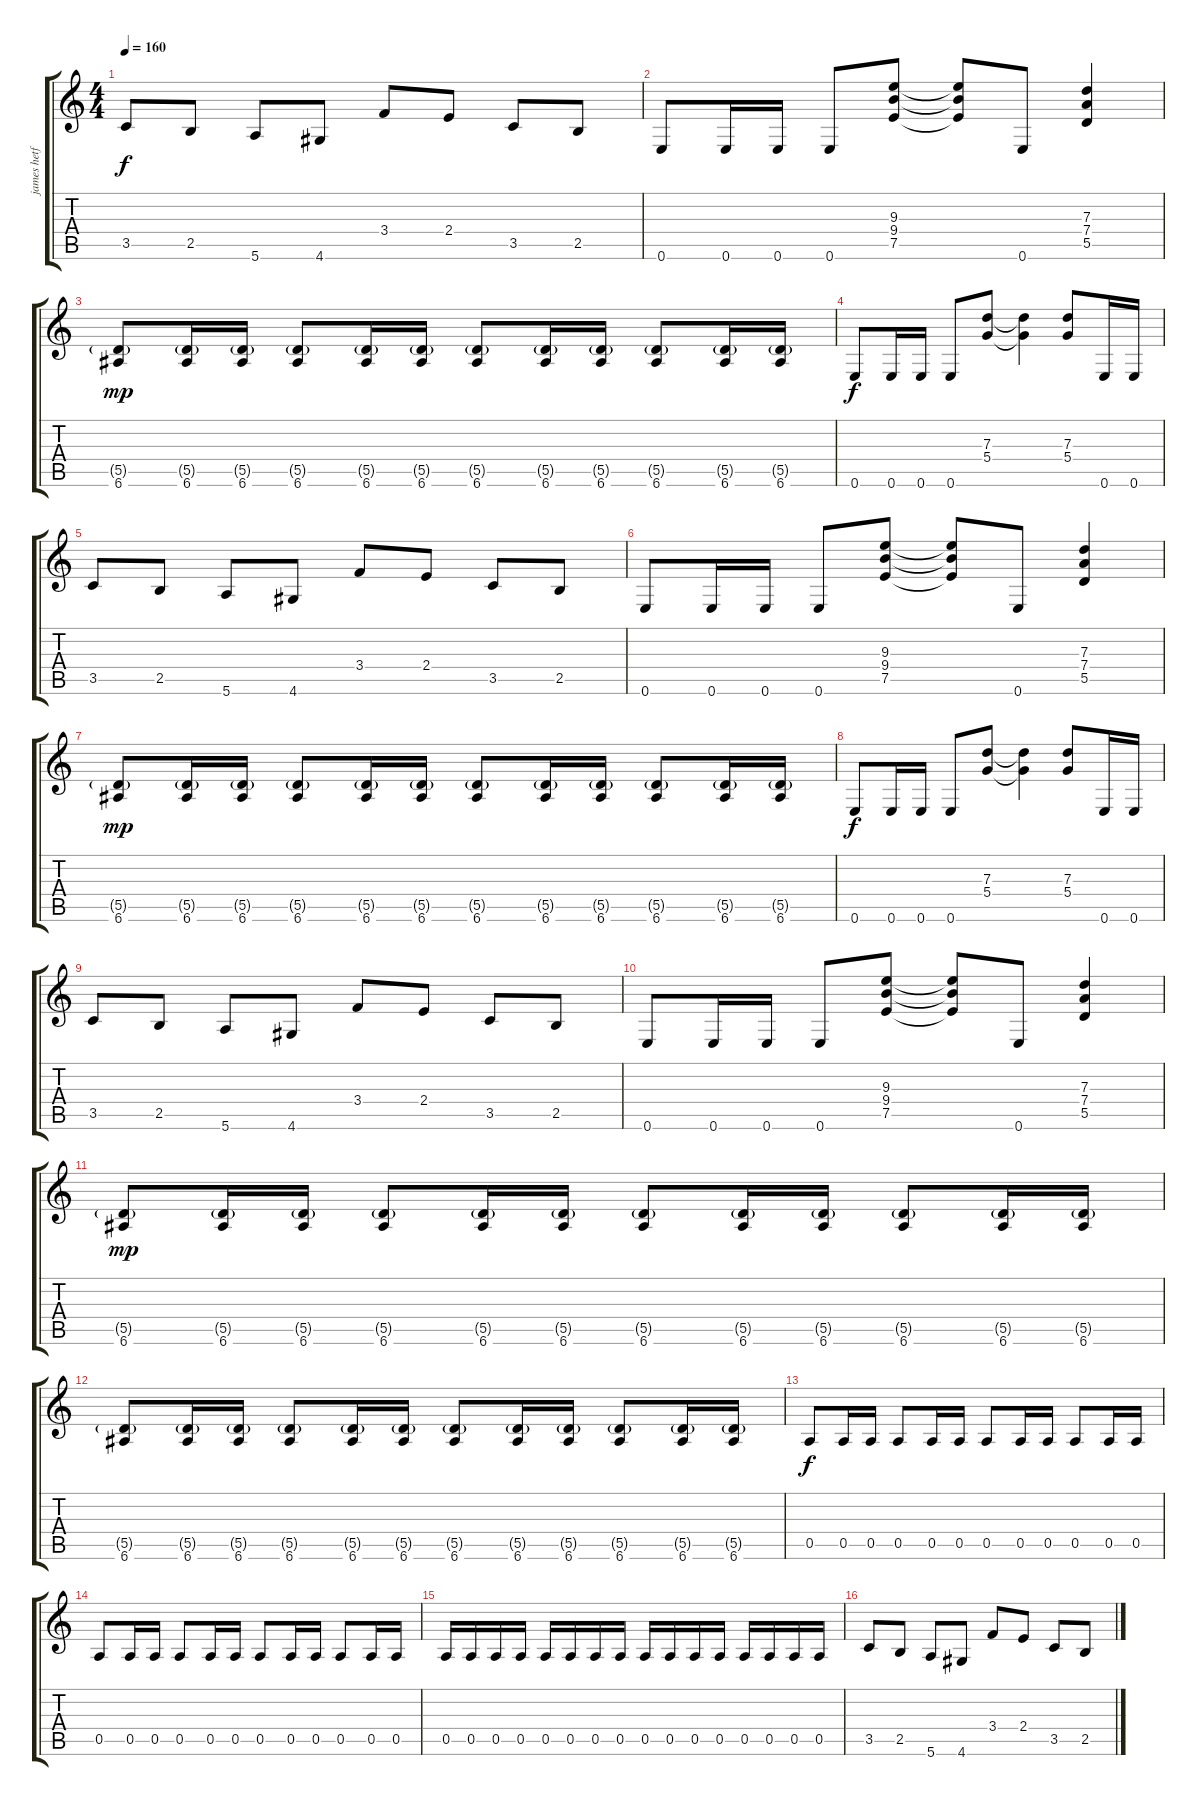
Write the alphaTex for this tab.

\track ("james hetfield" "james hetf") {instrument overdrivenguitar}
\staff {score tabs}
\tuning (E4 B3 G3 D3 A2 E2) {hide}
\ts (4 4)
\tempo 160
\clef g2
\ks c
3.5.8{dy f} 2.5.8 5.6.8 4.6.8 3.4.8 2.4.8 3.5.8 2.5.8 |
0.6.8 0.6.16 0.6.16 0.6.8 (9.3 9.4 7.5).8 (9.3{t} 9.4{t} 7.5{t}).8 0.6.8 (7.3 7.4 5.5).4 |
(5.5{g} 6.6).8{dy mp} (5.5{g} 6.6).16 (5.5{g} 6.6).16 (5.5{g} 6.6).8 (5.5{g} 6.6).16 (5.5{g} 6.6).16 (5.5{g} 6.6).8 (5.5{g} 6.6).16 (5.5{g} 6.6).16 (5.5{g} 6.6).8 (5.5{g} 6.6).16 (5.5{g} 6.6).16 |
0.6.8{dy f} 0.6.16 0.6.16 0.6.8 (7.3 5.4).8 (7.3{t} 5.4{t}).4 (7.3 5.4).8 0.6.16 0.6.16 |
3.5.8 2.5.8 5.6.8 4.6.8 3.4.8 2.4.8 3.5.8 2.5.8 |
0.6.8 0.6.16 0.6.16 0.6.8 (9.3 9.4 7.5).8 (9.3{t} 9.4{t} 7.5{t}).8 0.6.8 (7.3 7.4 5.5).4 |
(5.5{g} 6.6).8{dy mp} (5.5{g} 6.6).16 (5.5{g} 6.6).16 (5.5{g} 6.6).8 (5.5{g} 6.6).16 (5.5{g} 6.6).16 (5.5{g} 6.6).8 (5.5{g} 6.6).16 (5.5{g} 6.6).16 (5.5{g} 6.6).8 (5.5{g} 6.6).16 (5.5{g} 6.6).16 |
0.6.8{dy f} 0.6.16 0.6.16 0.6.8 (7.3 5.4).8 (7.3{t} 5.4{t}).4 (7.3 5.4).8 0.6.16 0.6.16 |
3.5.8 2.5.8 5.6.8 4.6.8 3.4.8 2.4.8 3.5.8 2.5.8 |
0.6.8 0.6.16 0.6.16 0.6.8 (9.3 9.4 7.5).8 (9.3{t} 9.4{t} 7.5{t}).8 0.6.8 (7.3 7.4 5.5).4 |
(5.5{g} 6.6).8{dy mp} (5.5{g} 6.6).16 (5.5{g} 6.6).16 (5.5{g} 6.6).8 (5.5{g} 6.6).16 (5.5{g} 6.6).16 (5.5{g} 6.6).8 (5.5{g} 6.6).16 (5.5{g} 6.6).16 (5.5{g} 6.6).8 (5.5{g} 6.6).16 (5.5{g} 6.6).16 |
(5.5{g} 6.6).8 (5.5{g} 6.6).16 (5.5{g} 6.6).16 (5.5{g} 6.6).8 (5.5{g} 6.6).16 (5.5{g} 6.6).16 (5.5{g} 6.6).8 (5.5{g} 6.6).16 (5.5{g} 6.6).16 (5.5{g} 6.6).8 (5.5{g} 6.6).16 (5.5{g} 6.6).16 |
0.5.8{dy f} 0.5.16 0.5.16 0.5.8 0.5.16 0.5.16 0.5.8 0.5.16 0.5.16 0.5.8 0.5.16 0.5.16 |
0.5.8 0.5.16 0.5.16 0.5.8 0.5.16 0.5.16 0.5.8 0.5.16 0.5.16 0.5.8 0.5.16 0.5.16 |
0.5.16 0.5.16 0.5.16 0.5.16 0.5.16 0.5.16 0.5.16 0.5.16 0.5.16 0.5.16 0.5.16 0.5.16 0.5.16 0.5.16 0.5.16 0.5.16 |
3.5.8 2.5.8 5.6.8 4.6.8 3.4.8 2.4.8 3.5.8 2.5.8
